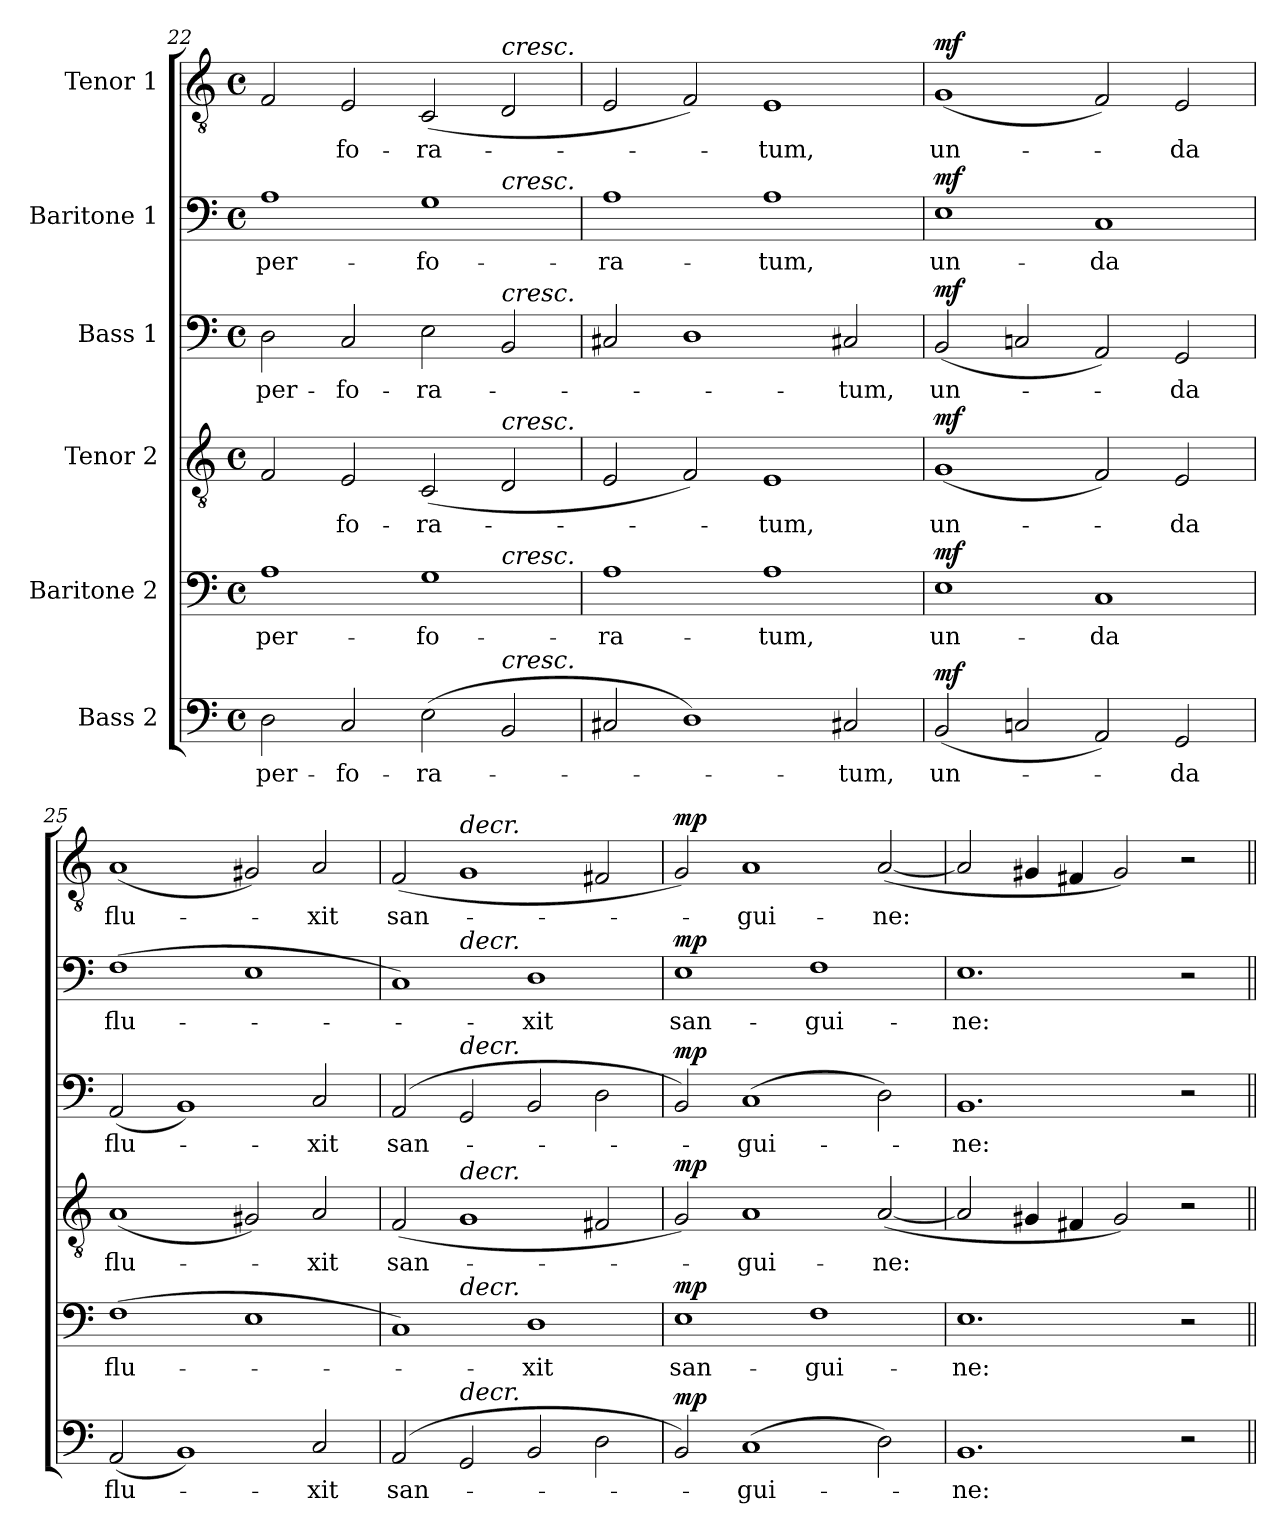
**kern	**text	**dynam	**kern	**text	**dynam	**kern	**text	**dynam	**kern	**text	**dynam	**kern	**text	**dynam	**kern	**text	**dynam
*part6	*part6	*part6	*part5	*part5	*part5	*part4	*part4	*part4	*part3	*part3	*part3	*part2	*part2	*part2	*part1	*part1	*part1
*staff6	*staff6	*staff6	*staff5	*staff5	*staff5	*staff4	*staff4	*staff4	*staff3	*staff3	*staff3	*staff2	*staff2	*staff2	*staff1	*staff1	*staff1
*I"Bass 2	*	*	*I"Baritone 2	*	*	*I"Tenor 2	*	*	*I"Bass 1	*	*	*I"Baritone 1	*	*	*I"Tenor 1	*	*
*clefF4	*	*	*clefF4	*	*	*clefGv2	*	*	*clefF4	*	*	*clefF4	*	*	*clefGv2	*	*
*k[]	*	*	*k[]	*	*	*k[]	*	*	*k[]	*	*	*k[]	*	*	*k[]	*	*
*C:	*	*	*C:	*	*	*C:	*	*	*C:	*	*	*C:	*	*	*C:	*	*
*M4/4	*	*	*M4/4	*	*	*M4/4	*	*	*M4/4	*	*	*M4/4	*	*	*M4/4	*	*
*met(c)	*	*	*met(c)	*	*	*met(c)	*	*	*met(c)	*	*	*met(c)	*	*	*met(c)	*	*
=22	=22	=22	=22	=22	=22	=22	=22	=22	=22	=22	=22	=22	=22	=22	=22	=22	=22
!	!LO:LY:b	!	!	!LO:LY:b	!	!	!	!	!	!LO:LY:b	!	!	!LO:LY:b	!	!	!	!
*	*	*	*^	*	*	*	*	*	*	*	*	*^	*	*	*	*	*
2D\	per-	.	1A!	1.ryy	per-	.	2F/	.	.	2D!\	per-	.	1A	1.ryy	per-	.	2F!/	.	.
!	!LO:LY:b	!	!	!	!	!	!	!LO:LY:b	!	!	!LO:LY:b	!	!	!	!	!	!	!LO:LY:b	!
2C/	-fo-	.	.	.	.	.	2E/	-fo-	.	2C!/	-fo-	.	.	.	.	.	2E!/	-fo-	.
!	!LO:LY:b	!	!	!	!LO:LY:b	!	!	!LO:LY:b	!	!	!LO:LY:b	!	!	!	!LO:LY:b	!	!	!LO:LY:b	!
(>2E\	-ra-	.	1G!	.	-fo-	.	(<2C/	-ra-	.	2E!\	-ra-	.	1G	.	-fo-	.	(<2C!/	-ra-	.
!	!	!	!	!	!	!	!	!	!	!	!	!	!	!	!	!	!LO:TX:a:i:t=cresc.	!	!
!	!	!	!	!	!	!	!	!	!	!	!	!	!	!LO:TX:a:i:t=cresc.	!	!	!	!	!
!	!	!	!	!	!	!	!	!	!	!LO:TX:a:i:t=cresc.	!	!	!	!	!	!	!	!	!
!	!	!	!	!	!	!	!LO:TX:a:i:t=cresc.	!	!	!	!	!	!	!	!	!	!	!	!
!	!	!	!	!LO:TX:a:i:t=cresc.	!	!	!	!	!	!	!	!	!	!	!	!	!	!	!
!LO:TX:a:i:t=cresc.	!	!	!	!	!	!	!	!	!	!	!	!	!	!	!	!	!	!	!
2BB/	.	.	.	2ryy	.	.	2D/	.	.	2BB!/	.	.	.	2ryy	.	.	2D!/	.	.
!!LO:LB:g=z
=23	=23	=23	=23	=23	=23	=23	=23	=23	=23	=23	=23	=23	=23	=23	=23	=23	=23	=23	=23
!	!	!	!	!	!LO:LY:b	!	!	!	!	!	!	!	!	!	!LO:LY:b	!	!	!	!
*	*	*	*v	*v	*	*	*	*	*	*	*	*	*v	*v	*	*	*	*	*
2C#X/	.	.	1A!	-ra-	.	2E/	.	.	2C#X!/	.	.	1A	-ra-	.	2E!/	.	.
1D)	.	.	.	.	.	2F/)	.	.	1D!	.	.	.	.	.	2F!/)	.	.
!	!	!	!	!LO:LY:b	!	!	!LO:LY:b	!	!	!	!	!	!LO:LY:b	!	!	!LO:LY:b	!
.	.	.	1A!	-tum,	.	1E	-tum,	.	.	.	.	1A	-tum,	.	1E!	-tum,	.
!	!LO:LY:b	!	!	!	!	!	!	!	!	!LO:LY:b	!	!	!	!	!	!	!
2C#X/	-tum,	.	.	.	.	.	.	.	2C#X!/	-tum,	.	.	.	.	.	.	.
=24	=24	=24	=24	=24	=24	=24	=24	=24	=24	=24	=24	=24	=24	=24	=24	=24	=24
!	!LO:LY:b	!LO:DY:a	!	!LO:LY:b	!LO:DY:a	!	!LO:LY:b	!LO:DY:a	!	!LO:LY:b	!LO:DY:a	!	!LO:LY:b	!LO:DY:a	!	!LO:LY:b	!LO:DY:a
(<2BB!/	un-	mf	1E	un-	mf	(<1G!	un-	mf	(<2BB/	un-	mf	1E!	un-	mf	(<1G	un-	mf
2Cn!/	.	.	.	.	.	.	.	.	2Cn/	.	.	.	.	.	.	.	.
!	!	!	!	!LO:LY:b	!	!	!	!	!	!	!	!	!LO:LY:b	!	!	!	!
2AA!/)	.	.	1C	-da	.	2F!/)	.	.	2AA/)	.	.	1C!	-da	.	2F/)	.	.
!	!LO:LY:b	!	!	!	!	!	!LO:LY:b	!	!	!LO:LY:b	!	!	!	!	!	!LO:LY:b	!
2GG!/	-da	.	.	.	.	2E!/	-da	.	2GG/	-da	.	.	.	.	2E/	-da	.
=25	=25	=25	=25	=25	=25	=25	=25	=25	=25	=25	=25	=25	=25	=25	=25	=25	=25
!	!LO:LY:b	!	!	!LO:LY:b	!	!	!LO:LY:b	!	!	!LO:LY:b	!	!	!LO:LY:b	!	!	!LO:LY:b	!
(<2AA!/	flu-	.	(>1F	flu-	.	(<1A!	flu-	.	(<2AA/	flu-	.	(>1F!	flu-	.	(<1A	flu-	.
1BB!)	.	.	.	.	.	.	.	.	1BB)	.	.	.	.	.	.	.	.
.	.	.	1E	.	.	2G#X!/)	.	.	.	.	.	1E!	.	.	2G#X/)	.	.
!	!LO:LY:b	!	!	!	!	!	!LO:LY:b	!	!	!LO:LY:b	!	!	!	!	!	!LO:LY:b	!
2C!/	-xit	.	.	.	.	2A!/	-xit	.	2C/	-xit	.	.	.	.	2A/	-xit	.
=26	=26	=26	=26	=26	=26	=26	=26	=26	=26	=26	=26	=26	=26	=26	=26	=26	=26
!	!LO:LY:b	!	!	!	!	!	!LO:LY:b	!	!	!LO:LY:b	!	!	!	!	!	!LO:LY:b	!
*	*	*	*^	*	*	*	*	*	*	*	*	*^	*	*	*	*	*
(>2AA!/	san-	.	1C)	2ryy	.	.	(<2F!/	san-	.	(>2AA/	san-	.	1C!)	2ryy	.	.	(<2F/	san-	.
!	!	!	!	!	!	!	!	!	!	!	!	!	!	!	!	!	!LO:TX:a:i:t=decr.	!	!
!	!	!	!	!	!	!	!	!	!	!	!	!	!	!LO:TX:a:i:t=decr.	!	!	!	!	!
!	!	!	!	!	!	!	!	!	!	!LO:TX:a:i:t=decr.	!	!	!	!	!	!	!	!	!
!	!	!	!	!	!	!	!LO:TX:a:i:t=decr.	!	!	!	!	!	!	!	!	!	!	!	!
!	!	!	!	!LO:TX:a:i:t=decr.	!	!	!	!	!	!	!	!	!	!	!	!	!	!	!
!LO:TX:a:i:t=decr.	!	!	!	!	!	!	!	!	!	!	!	!	!	!	!	!	!	!	!
2GG!/	.	.	.	1.ryy	.	.	1G!	.	.	2GG/	.	.	.	1.ryy	.	.	1G	.	.
!	!	!	!	!	!LO:LY:b	!	!	!	!	!	!	!	!	!	!LO:LY:b	!	!	!	!
2BB!/	.	.	1D	.	-xit	.	.	.	.	2BB/	.	.	1D!	.	-xit	.	.	.	.
2D!\	.	.	.	.	.	.	2F#X!/	.	.	2D\	.	.	.	.	.	.	2F#X/	.	.
=27	=27	=27	=27	=27	=27	=27	=27	=27	=27	=27	=27	=27	=27	=27	=27	=27	=27	=27	=27
!	!	!LO:DY:a	!	!	!LO:LY:b	!LO:DY:a	!	!	!LO:DY:a	!	!	!LO:DY:a	!	!	!LO:LY:b	!LO:DY:a	!	!	!LO:DY:a
*	*	*	*v	*v	*	*	*	*	*	*	*	*	*v	*v	*	*	*	*	*
2BB!/)	.	mp	1E	san-	mp	2G!/)	.	mp	2BB/)	.	mp	1E!	san-	mp	2G/)	.	mp
!	!LO:LY:b	!	!	!	!	!	!LO:LY:b	!	!	!LO:LY:b	!	!	!	!	!	!LO:LY:b	!
(>1C!	-gui-	.	.	.	.	1A!	-gui-	.	(>1C	-gui-	.	.	.	.	1A	-gui-	.
!	!	!	!	!LO:LY:b	!	!	!	!	!	!	!	!	!LO:LY:b	!	!	!	!
.	.	.	1F	-gui-	.	.	.	.	.	.	.	1F!	-gui-	.	.	.	.
!	!	!	!	!	!	!	!LO:LY:b	!	!	!	!	!	!	!	!	!LO:LY:b	!
2D!\)	.	.	.	.	.	(<[2A!/	-ne:	.	2D\)	.	.	.	.	.	(<[2A/	-ne:	.
=28	=28	=28	=28	=28	=28	=28	=28	=28	=28	=28	=28	=28	=28	=28	=28	=28	=28
!	!LO:LY:b	!	!	!LO:LY:b	!	!	!	!	!	!LO:LY:b	!	!	!LO:LY:b	!	!	!	!
1.BB!	-ne:	.	1.E	-ne:	.	2A!/]	.	.	1.BB	-ne:	.	1.E!	-ne:	.	2A/]	.	.
.	.	.	.	.	.	4G#X!/	.	.	.	.	.	.	.	.	4G#X/	.	.
.	.	.	.	.	.	4F#X!/	.	.	.	.	.	.	.	.	4F#X/	.	.
.	.	.	.	.	.	2G#!/)	.	.	.	.	.	.	.	.	2G#/)	.	.
2r	.	.	2r	.	.	2r	.	.	2r	.	.	2r	.	.	2r	.	.
=||	=||	=||	=||	=||	=||	=||	=||	=||	=||	=||	=||	=||	=||	=||	=||	=||	=||
*-	*-	*-	*-	*-	*-	*-	*-	*-	*-	*-	*-	*-	*-	*-	*-	*-	*-
